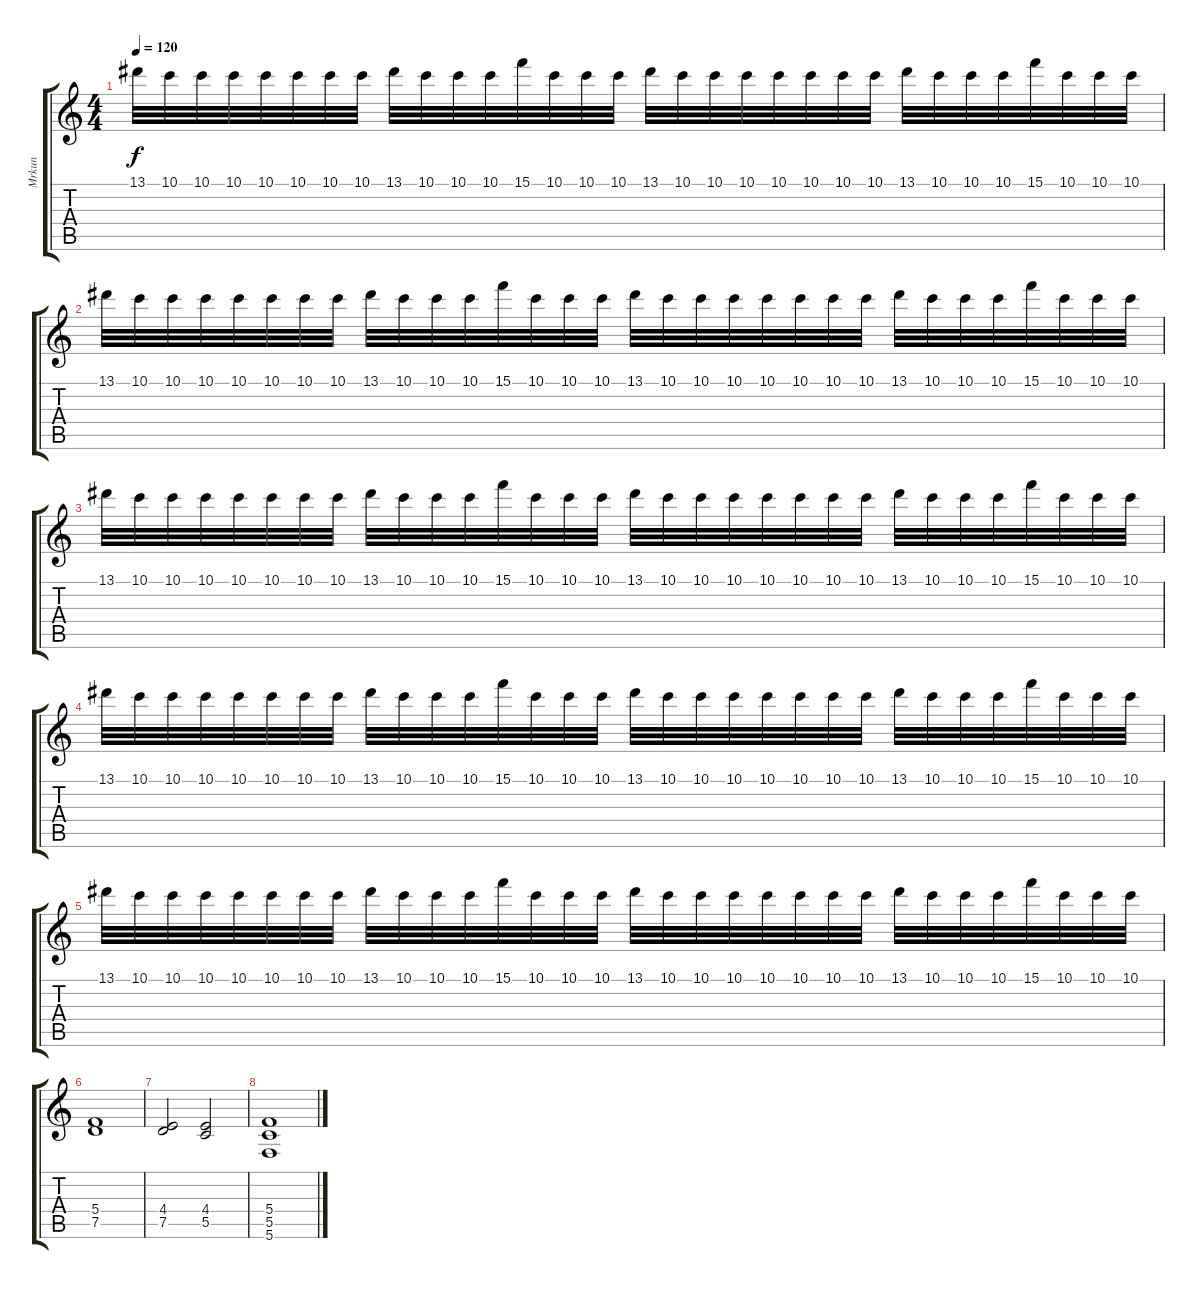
\track ("Mrkun" "Mrkun") {instrument distortionguitar}
\staff {score tabs}
\tuning (D4 A3 F3 C3 G2 C2) {hide}
\ts (4 4)
\tempo 120
\clef g2
\ks c
13.1.32{dy f} 10.1.32 10.1.32 10.1.32 10.1.32 10.1.32 10.1.32 10.1.32 13.1.32 10.1.32 10.1.32 10.1.32 15.1.32 10.1.32 10.1.32 10.1.32 13.1.32 10.1.32 10.1.32 10.1.32 10.1.32 10.1.32 10.1.32 10.1.32 13.1.32 10.1.32 10.1.32 10.1.32 15.1.32 10.1.32 10.1.32 10.1.32 |
13.1.32 10.1.32 10.1.32 10.1.32 10.1.32 10.1.32 10.1.32 10.1.32 13.1.32 10.1.32 10.1.32 10.1.32 15.1.32 10.1.32 10.1.32 10.1.32 13.1.32 10.1.32 10.1.32 10.1.32 10.1.32 10.1.32 10.1.32 10.1.32 13.1.32 10.1.32 10.1.32 10.1.32 15.1.32 10.1.32 10.1.32 10.1.32 |
13.1.32 10.1.32 10.1.32 10.1.32 10.1.32 10.1.32 10.1.32 10.1.32 13.1.32 10.1.32 10.1.32 10.1.32 15.1.32 10.1.32 10.1.32 10.1.32 13.1.32 10.1.32 10.1.32 10.1.32 10.1.32 10.1.32 10.1.32 10.1.32 13.1.32 10.1.32 10.1.32 10.1.32 15.1.32 10.1.32 10.1.32 10.1.32 |
13.1.32 10.1.32 10.1.32 10.1.32 10.1.32 10.1.32 10.1.32 10.1.32 13.1.32 10.1.32 10.1.32 10.1.32 15.1.32 10.1.32 10.1.32 10.1.32 13.1.32 10.1.32 10.1.32 10.1.32 10.1.32 10.1.32 10.1.32 10.1.32 13.1.32 10.1.32 10.1.32 10.1.32 15.1.32 10.1.32 10.1.32 10.1.32 |
13.1.32 10.1.32 10.1.32 10.1.32 10.1.32 10.1.32 10.1.32 10.1.32 13.1.32 10.1.32 10.1.32 10.1.32 15.1.32 10.1.32 10.1.32 10.1.32 13.1.32 10.1.32 10.1.32 10.1.32 10.1.32 10.1.32 10.1.32 10.1.32 13.1.32 10.1.32 10.1.32 10.1.32 15.1.32 10.1.32 10.1.32 10.1.32 |
(5.4 7.5).1 |
(4.4 7.5).2 (4.4 5.5).2 |
(5.4 5.5 5.6).1
